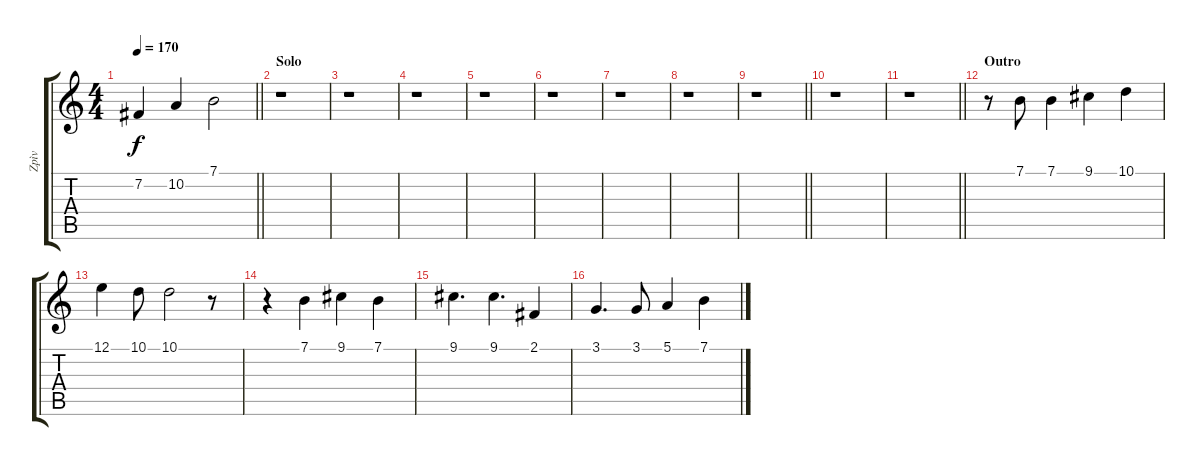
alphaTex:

\track ("Zpìv" "Zpìv") {instrument clarinet}
\staff {score tabs}
\tuning (E4 B3 G3 D3 A2 E2) {hide}
\ts (4 4)
\tempo 170
\clef g2
\barLineRight lightlight
\ks c
7.2.4{dy f} 10.2.4 7.1.2 |
\section ("" "Solo")
r.1 |
r.1 |
r.1 |
r.1 |
r.1 |
r.1 |
r.1 |
\barLineRight lightlight
r.1 |
\section ("" "")
r.1 |
\barLineRight lightlight
r.1 |
\section ("" "Outro")
r.8 7.1.8 7.1.4 9.1.4 10.1.4 |
12.1.4 10.1.8 10.1.2 r.8 |
r.4 7.1.4 9.1.4 7.1.4 |
9.1.4{d} 9.1.4{d} 2.1.4 |
3.1.4{d} 3.1.8 5.1.4 7.1.4
